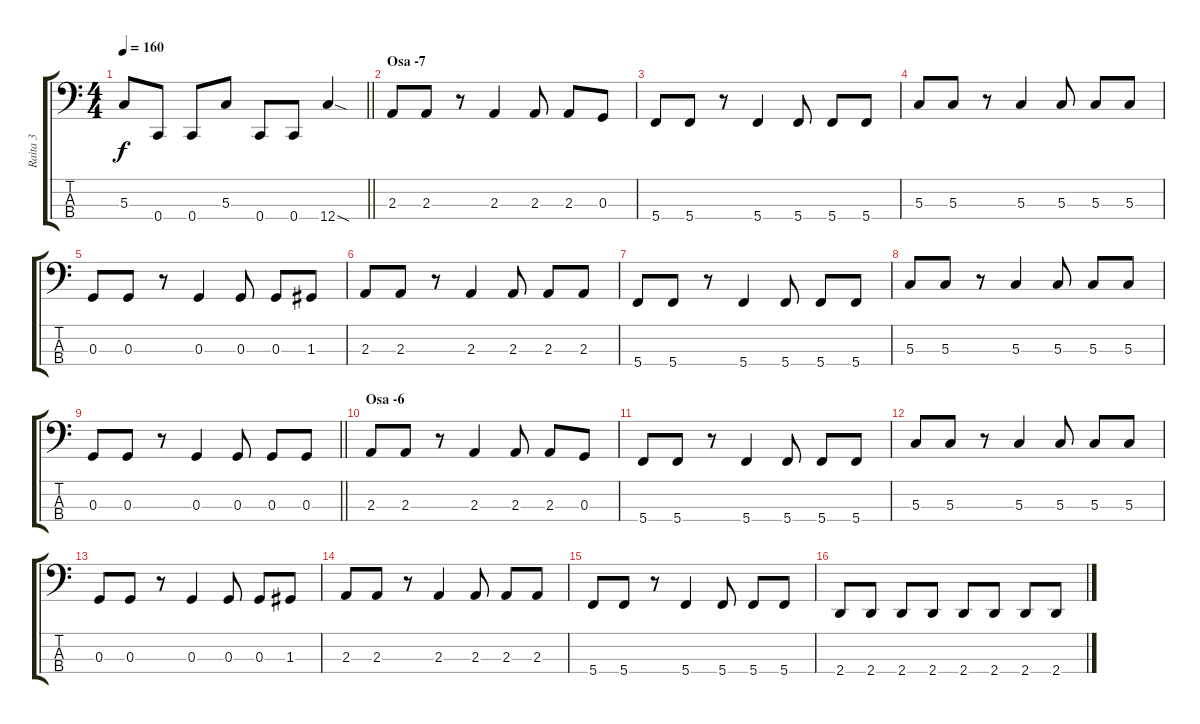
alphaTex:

\track ("Raita 3" "Raita 3") {instrument electricbassfinger}
\staff {score tabs}
\tuning (G2 C2 G1 C1) {hide}
\ts (4 4)
\tempo 160
\clef f4
\barLineRight lightlight
\ks c
5.3.8{dy f} 0.4.8 0.4.8 5.3.8 0.4.8 0.4.8 12.4{sod}.4 |
\section ("" "Osa -7")
2.3.8 2.3.8 r.8 2.3.4 2.3.8 2.3.8 0.3.8 |
5.4.8 5.4.8 r.8 5.4.4 5.4.8 5.4.8 5.4.8 |
5.3.8 5.3.8 r.8 5.3.4 5.3.8 5.3.8 5.3.8 |
0.3.8 0.3.8 r.8 0.3.4 0.3.8 0.3.8 1.3.8 |
2.3.8 2.3.8 r.8 2.3.4 2.3.8 2.3.8 2.3.8 |
5.4.8 5.4.8 r.8 5.4.4 5.4.8 5.4.8 5.4.8 |
5.3.8 5.3.8 r.8 5.3.4 5.3.8 5.3.8 5.3.8 |
\barLineRight lightlight
0.3.8 0.3.8 r.8 0.3.4 0.3.8 0.3.8 0.3.8 |
\section ("" "Osa -6")
2.3.8 2.3.8 r.8 2.3.4 2.3.8 2.3.8 0.3.8 |
5.4.8 5.4.8 r.8 5.4.4 5.4.8 5.4.8 5.4.8 |
5.3.8 5.3.8 r.8 5.3.4 5.3.8 5.3.8 5.3.8 |
0.3.8 0.3.8 r.8 0.3.4 0.3.8 0.3.8 1.3.8 |
2.3.8 2.3.8 r.8 2.3.4 2.3.8 2.3.8 2.3.8 |
5.4.8 5.4.8 r.8 5.4.4 5.4.8 5.4.8 5.4.8 |
2.4.8 2.4.8 2.4.8 2.4.8 2.4.8 2.4.8 2.4.8 2.4.8
